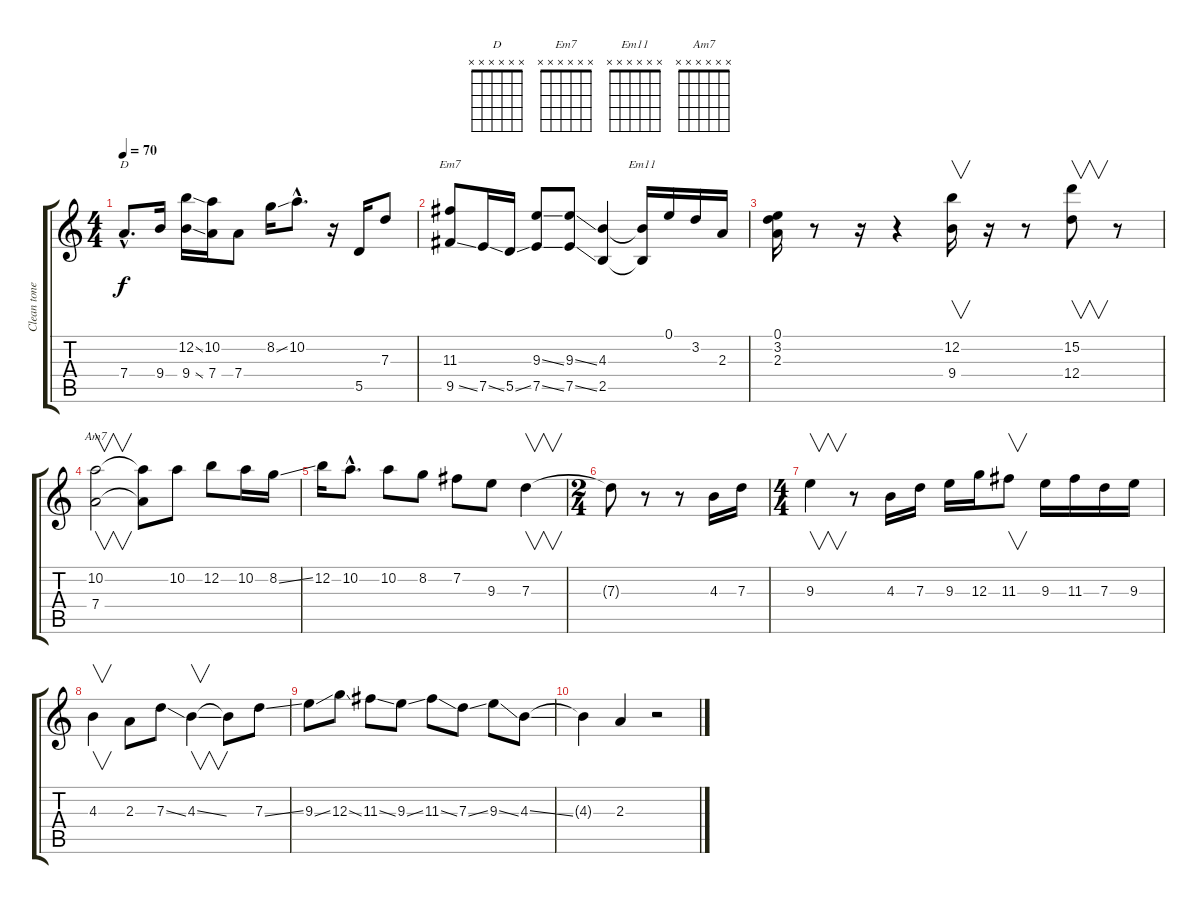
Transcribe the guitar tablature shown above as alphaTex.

\track ("Clean tone" "Clean tone") {instrument electricguitarclean}
\staff {score tabs}
\tuning (E4 B3 G3 D3 A2 E2) {hide}
\chord ("D" x x x x x x)
\chord ("Em7" x x x x x x)
\chord ("Em11" x x x x x x)
\chord ("Am7" x x x x x x)
\ts (4 4)
\tempo 70
\clef g2
\ks c
7.4{hac t}.8{d ch "D" dy f} 9.4.16 (12.2{ss} 9.4{ss}).16 (10.2 7.4).16 7.4.8 8.2{ss}.16 10.2{hac}.8{d} r.16 5.5.16 7.3.8 |
(11.3 9.5{ss}).8{ch "Em7"} 7.5{ss}.16 5.5{ss}.16 (9.3{ss} 7.5{ss}).8 (9.3{ss} 7.5{ss}).8 (4.3 2.5).4 (4.3{t} 2.5{t}).16{ch "Em11"} 0.1.16 3.2.16 2.3.16 |
(0.1 3.2 2.3).16 r.8 r.16 r.4 (12.2 9.4).16{v} r.16 r.8 (15.2 12.4).8{v} r.8 |
(10.2 7.4).2{v ch "Am7"} (10.2{t} 7.4{t}).8 10.2.8 12.2.8 10.2.16 8.2{ss}.16 |
12.2.16 10.2{hac}.8{d} 10.2.8 8.2.8 7.2.8 9.3.8 7.3.4{v} |
\ts (2 4)
7.3{t}.8 r.8 r.8 4.3.16 7.3.16 |
\ts (4 4)
9.3.4{v} r.8 4.3.16 7.3.16 9.3.16 12.3.16 11.3.8{v} 9.3.16 11.3.16 7.3.16 9.3.16 |
4.3.4{v} 2.3.8 7.3{ss}.8 4.3{ss}.4{v} 4.3{t}.8 7.3{ss}.8 |
9.3{ss}.8 12.3{ss}.8 11.3{ss}.8 9.3{ss}.8 11.3{ss}.8 7.3{ss}.8 9.3{ss}.8 4.3{ss}.8 |
4.3{t}.4 2.3.4 r.2
